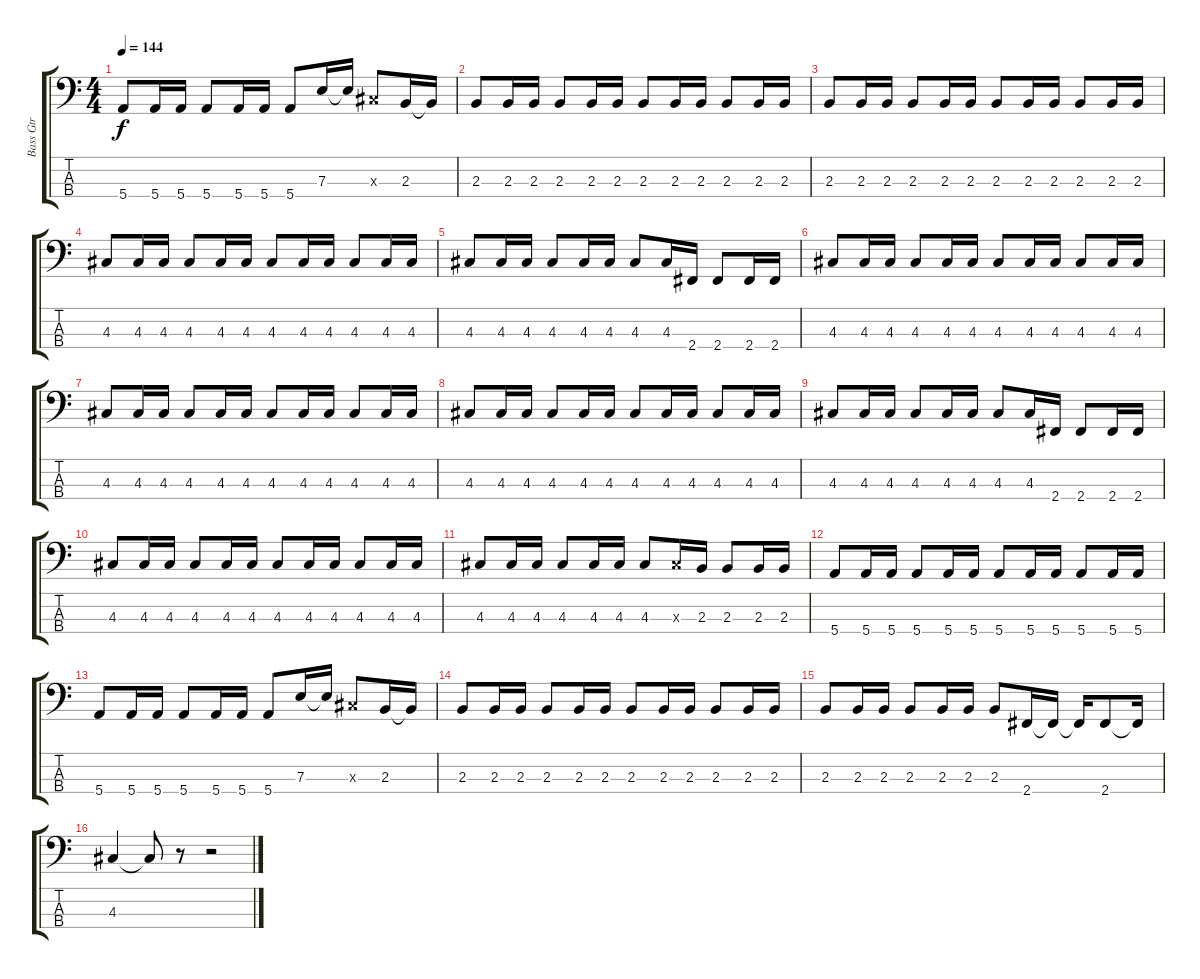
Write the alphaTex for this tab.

\track ("Bass Gtr" "Bass Gtr") {instrument electricbasspick}
\staff {score tabs}
\tuning (G2 D2 A1 E1) {hide}
\ts (4 4)
\tempo 144
\clef f4
\ks c
5.4.8{dy f} 5.4.16 5.4.16 5.4.8 5.4.16 5.4.16 5.4.8 7.3.16 7.3{t}.16 4.3{x}.8 2.3.16 2.3{t}.16 |
2.3.8 2.3.16 2.3.16 2.3.8 2.3.16 2.3.16 2.3.8 2.3.16 2.3.16 2.3.8 2.3.16 2.3.16 |
2.3.8 2.3.16 2.3.16 2.3.8 2.3.16 2.3.16 2.3.8 2.3.16 2.3.16 2.3.8 2.3.16 2.3.16 |
4.3.8 4.3.16 4.3.16 4.3.8 4.3.16 4.3.16 4.3.8 4.3.16 4.3.16 4.3.8 4.3.16 4.3.16 |
4.3.8 4.3.16 4.3.16 4.3.8 4.3.16 4.3.16 4.3.8 4.3.16 2.4.16 2.4.8 2.4.16 2.4.16 |
4.3.8 4.3.16 4.3.16 4.3.8 4.3.16 4.3.16 4.3.8 4.3.16 4.3.16 4.3.8 4.3.16 4.3.16 |
4.3.8 4.3.16 4.3.16 4.3.8 4.3.16 4.3.16 4.3.8 4.3.16 4.3.16 4.3.8 4.3.16 4.3.16 |
4.3.8 4.3.16 4.3.16 4.3.8 4.3.16 4.3.16 4.3.8 4.3.16 4.3.16 4.3.8 4.3.16 4.3.16 |
4.3.8 4.3.16 4.3.16 4.3.8 4.3.16 4.3.16 4.3.8 4.3.16 2.4.16 2.4.8 2.4.16 2.4.16 |
4.3.8 4.3.16 4.3.16 4.3.8 4.3.16 4.3.16 4.3.8 4.3.16 4.3.16 4.3.8 4.3.16 4.3.16 |
4.3.8 4.3.16 4.3.16 4.3.8 4.3.16 4.3.16 4.3.8 4.3{x}.16 2.3.16 2.3.8 2.3.16 2.3.16 |
5.4.8 5.4.16 5.4.16 5.4.8 5.4.16 5.4.16 5.4.8 5.4.16 5.4.16 5.4.8 5.4.16 5.4.16 |
5.4.8 5.4.16 5.4.16 5.4.8 5.4.16 5.4.16 5.4.8 7.3.16 7.3{t}.16 4.3{x}.8 2.3.16 2.3{t}.16 |
2.3.8 2.3.16 2.3.16 2.3.8 2.3.16 2.3.16 2.3.8 2.3.16 2.3.16 2.3.8 2.3.16 2.3.16 |
2.3.8 2.3.16 2.3.16 2.3.8 2.3.16 2.3.16 2.3.8 2.4.16 2.4{t}.16 2.4{t}.16 2.4.8 2.4{t}.16 |
4.3.4 4.3{t}.8 r.8 r.2
